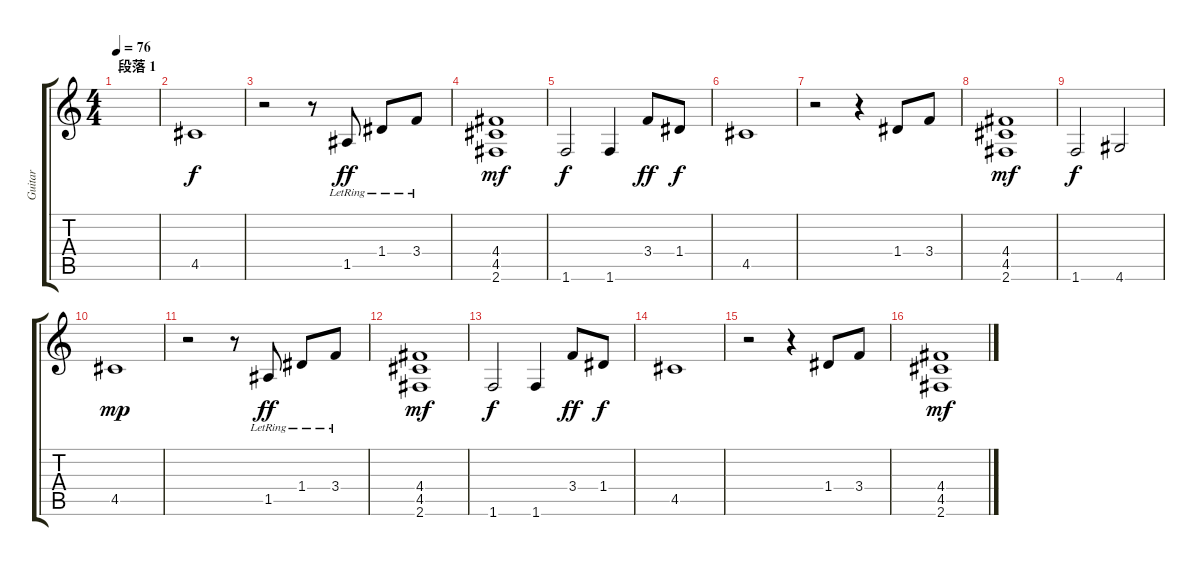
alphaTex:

\track ("Guitar" "Guitar") {instrument electricbassfinger}
\staff {score tabs}
\tuning (E4 B3 G3 D3 A2 E2) {hide}
\ts (4 4)
\section ("" "段落 1")
\tempo 76
\clef g2
\ks c
|
4.5.1 |
r.2 r.8 1.5{lr}.8{dy ff} 1.4{lr}.8 3.4{lr}.8 |
(4.4 4.5 2.6).1{dy mf} |
1.6.2{dy f} 1.6.4 3.4.8{dy ff} 1.4.8{dy f} |
4.5.1 |
r.2 r.4 1.4.8 3.4.8 |
(4.4 4.5 2.6).1{dy mf} |
1.6.2{dy f} 4.6.2 |
4.5.1{dy mp} |
r.2 r.8 1.5{lr}.8{dy ff} 1.4{lr}.8 3.4{lr}.8 |
(4.4 4.5 2.6).1{dy mf} |
1.6.2{dy f} 1.6.4 3.4.8{dy ff} 1.4.8{dy f} |
4.5.1 |
r.2 r.4 1.4.8 3.4.8 |
(4.4 4.5 2.6).1{dy mf}
